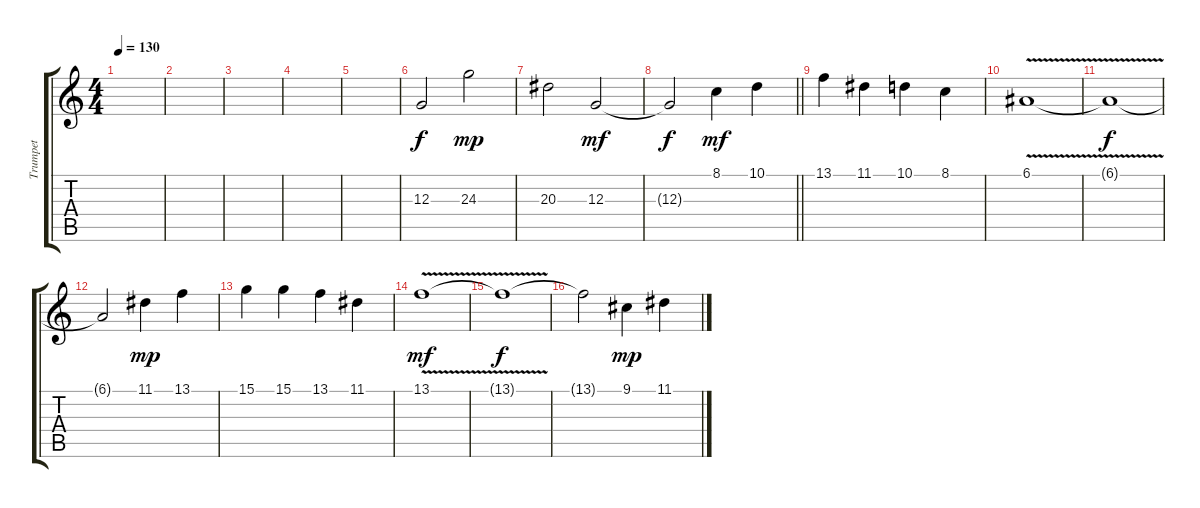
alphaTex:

\track ("Trumpet" "Trumpet") {instrument trumpet}
\staff {score tabs}
\tuning (E4 B3 G3 D3 A2 E2) {hide}
\ts (4 4)
\tempo 130
\clef g2
\ks c
|
|
|
|
|
12.3.2 24.3.2{dy mp} |
20.3.2 12.3.2{dy mf volume 7} |
\barLineRight lightlight
12.3{t}.2{dy f} 8.1.4{dy mf volume 13} 10.1.4 |
\section ("" "")
13.1.4 11.1.4 10.1.4 8.1.4 |
6.1{v}.1{volume 6} |
6.1{t}.1{dy f} |
6.1{t}.2 11.1.4{dy mp volume 13} 13.1.4 |
15.1.4 15.1.4 13.1.4 11.1.4 |
13.1{v}.1{dy mf volume 6} |
13.1{t}.1{dy f} |
13.1{t}.2 9.1.4{dy mp volume 13} 11.1.4
